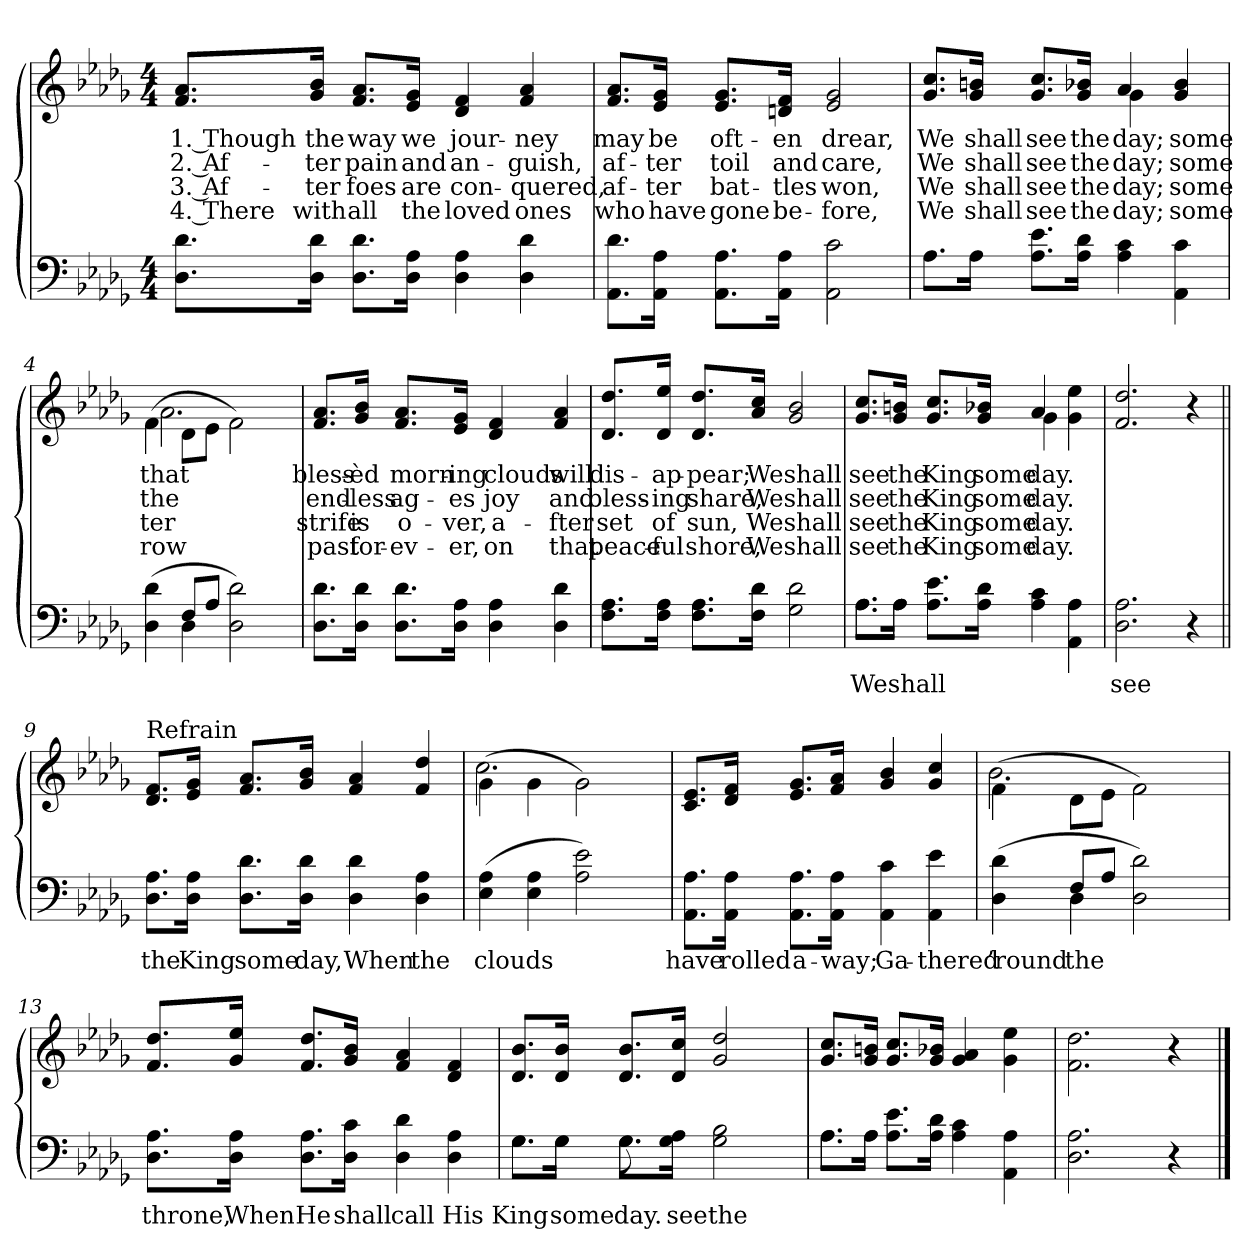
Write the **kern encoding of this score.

**kern	**text	**kern	**text	**text	**text	**text
*part2	*part2	*part1	*part1	*part1	*part1	*part1
*staff2	*staff2	*staff1	*staff1	*staff1	*staff1	*staff1
*clefF4	*	*clefG2	*	*	*	*
*k[b-e-a-d-g-]	*	*k[b-e-a-d-g-]	*	*	*	*
*D-:	*	*D-:	*	*	*	*
*M4/4	*	*M4/4	*	*	*	*
=1	=1	=1	=1	=1	=1	=1
!	!LO:LY:b	!	!LO:LY:b	!LO:LY:b	!LO:LY:b	!LO:LY:b
8.D-\ 8.d-\L	.	8.f/ 8.a-/L	1. Though	2. Af-	3. Af-	4. There
!	!LO:LY:b	!	!LO:LY:b	!LO:LY:b	!LO:LY:b	!LO:LY:b
16D-\ 16d-\Jk	.	16g-/ 16b-/Jk	the	-ter	-ter	with
!	!LO:LY:b	!	!LO:LY:b	!LO:LY:b	!LO:LY:b	!LO:LY:b
8.D-\ 8.d-\L	.	8.f/ 8.a-/L	way	pain	foes	all
!	!LO:LY:b	!	!LO:LY:b	!LO:LY:b	!LO:LY:b	!LO:LY:b
16D-\ 16A-\Jk	.	16e-/ 16g-/Jk	we	and	are	the
!	!LO:LY:b	!	!LO:LY:b	!LO:LY:b	!LO:LY:b	!LO:LY:b
4D-\ 4A-\	.	4d-/ 4f/	jour-	an-	con-	loved
!	!LO:LY:b	!	!LO:LY:b	!LO:LY:b	!LO:LY:b	!LO:LY:b
4D-\ 4d-\	.	4f/ 4a-/	-ney	-guish,	-quered,	ones
=2	=2	=2	=2	=2	=2	=2
!	!LO:LY:b	!	!LO:LY:b	!LO:LY:b	!LO:LY:b	!LO:LY:b
8.AA-\ 8.d-\L	.	8.f/ 8.a-/L	may	af-	af-	who
!	!LO:LY:b	!	!LO:LY:b	!LO:LY:b	!LO:LY:b	!LO:LY:b
16AA-\ 16A-\Jk	.	16e-/ 16g-/Jk	be	-ter	-ter	have
!	!LO:LY:b	!	!LO:LY:b	!LO:LY:b	!LO:LY:b	!LO:LY:b
8.AA-\ 8.A-\L	.	8.e-/ 8.g-/L	oft-	toil	bat-	gone
!	!LO:LY:b	!	!LO:LY:b	!LO:LY:b	!LO:LY:b	!LO:LY:b
16AA-\ 16A-\Jk	.	16dn/ 16f/Jk	-en	and	-tles	be-
!	!LO:LY:b	!	!LO:LY:b	!LO:LY:b	!LO:LY:b	!LO:LY:b
2AA-\ 2c\	.	2e-/ 2g-/	drear,	care,	won,	-fore,
!!LO:LB:g=z
=3	=3	=3	=3	=3	=3	=3
!	!LO:LY:b	!	!LO:LY:b	!LO:LY:b	!LO:LY:b	!LO:LY:b
*	*	*^	*	*	*	*
8.A-\L	.	8.g-/ 8.cc/L	2ryy	We	We	We	We
!	!LO:LY:b	!	!	!LO:LY:b	!LO:LY:b	!LO:LY:b	!LO:LY:b
16A-\Jk	.	16g-/ 16bn/Jk	.	shall	shall	shall	shall
!	!LO:LY:b	!	!	!LO:LY:b	!LO:LY:b	!LO:LY:b	!LO:LY:b
8.A-\ 8.e-\L	.	8.g-/ 8.cc/L	.	see	see	see	see
!	!LO:LY:b	!	!	!LO:LY:b	!LO:LY:b	!LO:LY:b	!LO:LY:b
16A-\ 16d-\Jk	.	16g-/ 16b-X/Jk	.	the	the	the	the
!	!LO:LY:b	!	!	!LO:LY:b	!LO:LY:b	!LO:LY:b	!LO:LY:b
!	!	!	!	!LO:LY:b	!LO:LY:b	!LO:LY:b	!LO:LY:b
4A-\ 4c\	.	4a-/	4g-\	day;	day;	day;	day;
!	!LO:LY:b	!	!	!LO:LY:b	!LO:LY:b	!LO:LY:b	!LO:LY:b
4AA-\ 4c\	.	4g-/ 4b-/	4ryy	some	some	some	some
=4	=4	=4	=4	=4	=4	=4	=4
!	!LO:LY:b	!	!	!LO:LY:b	!LO:LY:b	!LO:LY:b	!LO:LY:b
*^	*	*	*	*	*	*	*
!	!	!	!	!	!LO:LY:b	!LO:LY:b	!LO:LY:b	!LO:LY:b
(>4D-\ 4d-\	4ryy	.	(<4f\	2.a-\	that	the	-ter	-row
!	!	!LO:LY:b	!	!	!	!	!	!
8F/L	4D-\	.	8d-\L	.	.	.	.	.
8A-/J	.	.	8e-\J	.	.	.	.	.
2D-\ 2d-\)	2ryy	.	2f\)	.	.	.	.	.
.	.	.	.	4ryy	.	.	.	.
*v	*v	*	*	*	*	*	*	*
!!LO:LB:g=z
=5	=5	=5	=5	=5	=5	=5	=5
!	!LO:LY:b	!	!	!LO:LY:b	!LO:LY:b	!LO:LY:b	!LO:LY:b
*	*	*v	*v	*	*	*	*
8.D-\ 8.d-\L	.	8.f/ 8.a-/L	bless-	end-	strife	past
!	!LO:LY:b	!	!LO:LY:b	!LO:LY:b	!LO:LY:b	!LO:LY:b
16D-\ 16d-\Jk	.	16g-/ 16b-/Jk	-èd	-less	is	for-
!	!LO:LY:b	!	!LO:LY:b	!LO:LY:b	!LO:LY:b	!LO:LY:b
8.D-\ 8.d-\L	.	8.f/ 8.a-/L	morn-	ag-	o-	-ev-
!	!LO:LY:b	!	!LO:LY:b	!LO:LY:b	!LO:LY:b	!LO:LY:b
16D-\ 16A-\Jk	.	16e-/ 16g-/Jk	-ing	-es	-ver,	-er,
!	!LO:LY:b	!	!LO:LY:b	!LO:LY:b	!LO:LY:b	!LO:LY:b
4D-\ 4A-\	.	4d-/ 4f/	clouds	joy	a-	on
!	!LO:LY:b	!	!LO:LY:b	!LO:LY:b	!LO:LY:b	!LO:LY:b
4D-\ 4d-\	.	4f/ 4a-/	will	and	-fter	that
=6	=6	=6	=6	=6	=6	=6
!	!LO:LY:b	!	!LO:LY:b	!LO:LY:b	!LO:LY:b	!LO:LY:b
8.F\ 8.A-\L	.	8.d-/ 8.dd-/L	dis-	bless-	set	peace-
!	!LO:LY:b	!	!LO:LY:b	!LO:LY:b	!LO:LY:b	!LO:LY:b
16F\ 16A-\Jk	.	16d-/ 16ee-/Jk	-ap-	-ing	of	-ful
!	!LO:LY:b	!	!LO:LY:b	!LO:LY:b	!LO:LY:b	!LO:LY:b
8.F\ 8.A-\L	.	8.d-/ 8.dd-/L	-pear;	share,	sun,	shore,
!	!LO:LY:b	!	!LO:LY:b	!LO:LY:b	!LO:LY:b	!LO:LY:b
16F\ 16d-\Jk	.	16a-/ 16cc/Jk	We	We	We	We
!	!LO:LY:b	!	!LO:LY:b	!LO:LY:b	!LO:LY:b	!LO:LY:b
2G-\ 2d-\	.	2g-/ 2b-/	shall	shall	shall	shall
!!LO:PB:g=z
=7	=7	=7	=7	=7	=7	=7
!	!LO:LY:b	!	!	!	!	!
*^	*	*	*	*	*	*
!	!	!LO:LY:b	!	!LO:LY:b	!LO:LY:b	!LO:LY:b	!LO:LY:b
*	*	*	*^	*	*	*	*
8.A-\L	8.A-\L	We	8.g-/ 8.cc/L	2ryy	see	see	see	see
!	!	!LO:LY:b	!	!	!	!	!	!
!	!	!LO:LY:b	!	!	!LO:LY:b	!LO:LY:b	!LO:LY:b	!LO:LY:b
16A-\Jk	16A-\Jk	shall	16g-/ 16bn/Jk	.	the	the	the	the
!	!	!LO:LY:b	!	!	!LO:LY:b	!LO:LY:b	!LO:LY:b	!LO:LY:b
8.A-\ 8.e-\L	2.ryy	.	8.g-/ 8.cc/L	.	King	King	King	King
!	!	!LO:LY:b	!	!	!LO:LY:b	!LO:LY:b	!LO:LY:b	!LO:LY:b
16A-\ 16d-\Jk	.	.	16g-/ 16b-X/Jk	.	some	some	some	some
!	!	!LO:LY:b	!	!	!LO:LY:b	!LO:LY:b	!LO:LY:b	!LO:LY:b
4A-\ 4c\	.	.	4a-/	4g-\	day.	day.	day.	day.
!	!	!LO:LY:b	!	!	!	!	!	!
4AA-\ 4A-\	.	.	4g-\ 4ee-\	4ryy	.	.	.	.
*v	*v	*	*	*	*	*	*	*
=8	=8	=8	=8	=8	=8	=8	=8
!	!LO:LY:b	!	!	!	!	!	!
*	*	*v	*v	*	*	*	*
2.D-\ 2.A-\	see	2.f/ 2.dd-/	.	.	.	.
4r	.	4r	.	.	.	.
=9||	=9||	=9||	=9||	=9||	=9||	=9||
!	!	!LO:TX:a:t=Refrain	!	!	!	!
!	!LO:LY:b	!	!	!	!	!
8.D-\ 8.A-\L	the	8.d-/ 8.f/L	.	.	.	.
!	!LO:LY:b	!	!	!	!	!
16D-\ 16A-\Jk	King	16e-/ 16g-/Jk	.	.	.	.
!	!LO:LY:b	!	!	!	!	!
8.D-\ 8.d-\L	some	8.f/ 8.a-/L	.	.	.	.
!	!LO:LY:b	!	!	!	!	!
16D-\ 16d-\Jk	day,	16g-/ 16b-/Jk	.	.	.	.
!	!LO:LY:b	!	!	!	!	!
4D-\ 4d-\	When	4f/ 4a-/	.	.	.	.
!	!LO:LY:b	!	!	!	!	!
4D-\ 4A-\	the	4f/ 4dd-/	.	.	.	.
!!LO:LB:g=z
=10	=10	=10	=10	=10	=10	=10
!	!LO:LY:b	!	!	!	!	!
*	*	*^	*	*	*	*
(>4E-\ 4A-\	clouds	(<4g-\	2.cc\	.	.	.	.
4E-\ 4A-\	.	4g-\	.	.	.	.	.
2A-\ 2e-\)	.	2g-\)	.	.	.	.	.
.	.	.	4ryy	.	.	.	.
=11	=11	=11	=11	=11	=11	=11	=11
!	!LO:LY:b	!	!	!	!	!	!
*	*	*v	*v	*	*	*	*
8.AA-\ 8.A-\L	have	8.c/ 8.e-/L	.	.	.	.
!	!LO:LY:b	!	!	!	!	!
16AA-\ 16A-\Jk	rolled	16d-/ 16f/Jk	.	.	.	.
!	!LO:LY:b	!	!	!	!	!
8.AA-\ 8.A-\L	a-	8.e-/ 8.g-/L	.	.	.	.
!	!LO:LY:b	!	!	!	!	!
16AA-\ 16A-\Jk	-way;	16f/ 16a-/Jk	.	.	.	.
!	!LO:LY:b	!	!	!	!	!
4AA-\ 4c\	Ga-	4g-/ 4b-/	.	.	.	.
!	!LO:LY:b	!	!	!	!	!
4AA-\ 4e-\	-thered	4g-/ 4cc/	.	.	.	.
=12	=12	=12	=12	=12	=12	=12
!	!LO:LY:b	!	!	!	!	!
*^	*	*^	*	*	*	*
(>4D-\ 4d-\	4ryy	’round	(<4f\	2.b-\	.	.	.	.
!	!	!LO:LY:b	!	!	!	!	!	!
8F/L	4D-\	the	8d-\L	.	.	.	.	.
8A-/J	.	.	8e-\J	.	.	.	.	.
2D-\ 2d-\)	2ryy	.	2f\)	.	.	.	.	.
.	.	.	.	4ryy	.	.	.	.
*v	*v	*	*	*	*	*	*	*
!!LO:LB:g=z
=13	=13	=13	=13	=13	=13	=13	=13
!	!LO:LY:b	!	!	!	!	!	!
*	*	*v	*v	*	*	*	*
8.D-\ 8.A-\L	throne,	8.f/ 8.dd-/L	.	.	.	.
!	!LO:LY:b	!	!	!	!	!
16D-\ 16A-\Jk	When	16g-/ 16ee-/Jk	.	.	.	.
!	!LO:LY:b	!	!	!	!	!
8.D-\ 8.A-\L	He	8.f/ 8.dd-/L	.	.	.	.
!	!LO:LY:b	!	!	!	!	!
16D-\ 16c\Jk	shall	16g-/ 16b-/Jk	.	.	.	.
!	!LO:LY:b	!	!	!	!	!
4D-\ 4d-\	call	4f/ 4a-/	.	.	.	.
!	!LO:LY:b	!	!	!	!	!
4D-\ 4A-\	His	4d-/ 4f/	.	.	.	.
=14	=14	=14	=14	=14	=14	=14
!	!LO:LY:b	!	!	!	!	!
*^	*	*	*	*	*	*
!	!	!LO:LY:b	!	!	!	!	!
8.G-\L	8.G-\L	King	8.d-/ 8.b-/L	.	.	.	.
!	!	!LO:LY:b	!	!	!	!	!
!	!	!LO:LY:b	!	!	!	!	!
16G-\Jk	16G-\Jk	some	16d-/ 16b-/Jk	.	.	.	.
!	!	!LO:LY:b	!	!	!	!	!
!	!	!LO:LY:b	!	!	!	!	!
8.G-\L	8.G-\	day.	8.d-/ 8.b-/L	.	.	.	.
!	!	!LO:LY:b	!	!	!	!	!
16G-\ 16A-\Jk	2ryy	see	16d-/ 16cc/Jk	.	.	.	.
!	!	!LO:LY:b	!	!	!	!	!
2G-\ 2B-\	.	the	2g-/ 2dd-/	.	.	.	.
.	16ryy	.	.	.	.	.	.
!!LO:LB:g=z
=15	=15	=15	=15	=15	=15	=15	=15
8.A-\L	8.A-\L	.	8.g-/ 8.cc/L	.	.	.	.
16A-\Jk	16A-\Jk	.	16g-/ 16bn/Jk	.	.	.	.
8.A-\ 8.e-\L	2.ryy	.	8.g-/ 8.cc/L	.	.	.	.
16A-\ 16d-\Jk	.	.	16g-/ 16b-X/Jk	.	.	.	.
4A-\ 4c\	.	.	4g-/ 4a-/	.	.	.	.
4AA-\ 4A-\	.	.	4g-\ 4ee-\	.	.	.	.
*v	*v	*	*	*	*	*	*
=16	=16	=16	=16	=16	=16	=16
2.D-\ 2.A-\	.	2.f\ 2.dd-\	.	.	.	.
4r	.	4r	.	.	.	.
==	==	==	==	==	==	==
*-	*-	*-	*-	*-	*-	*-
